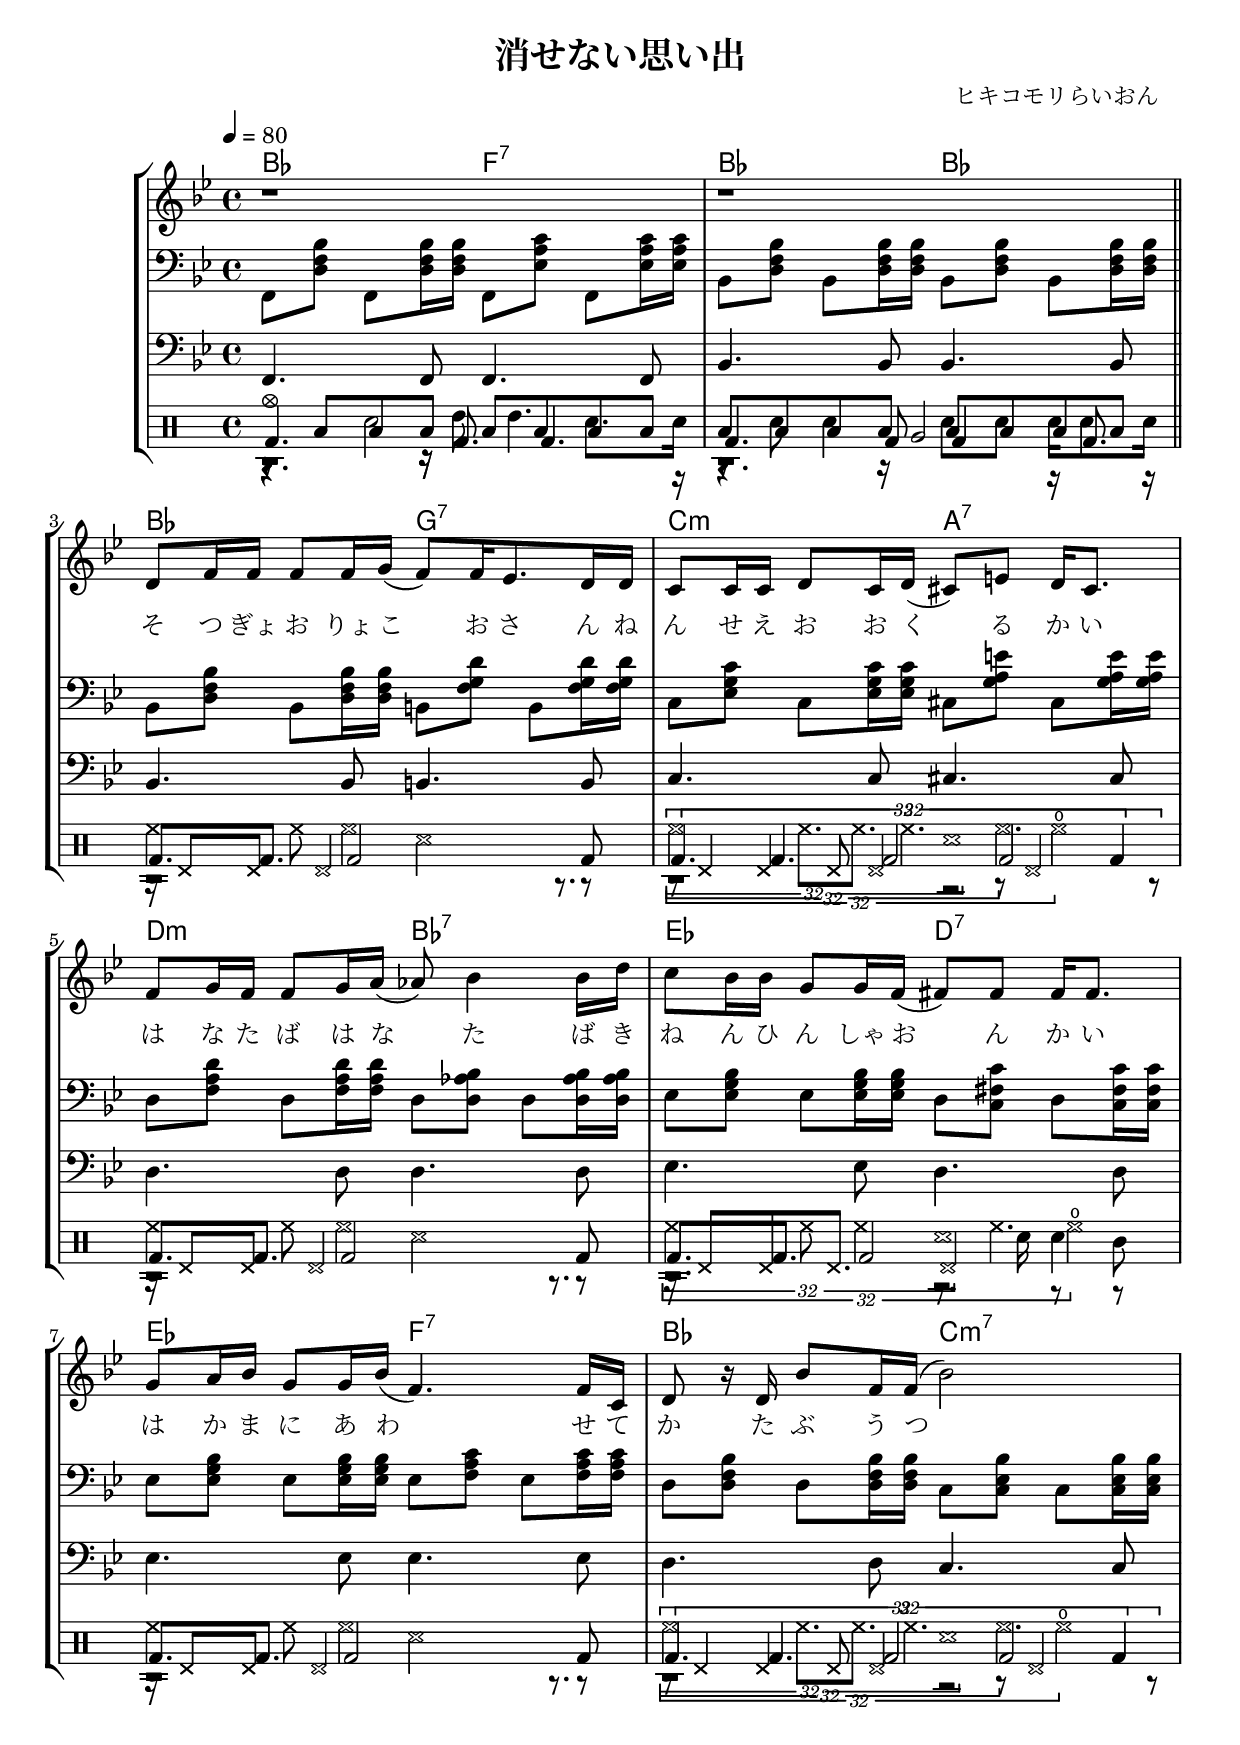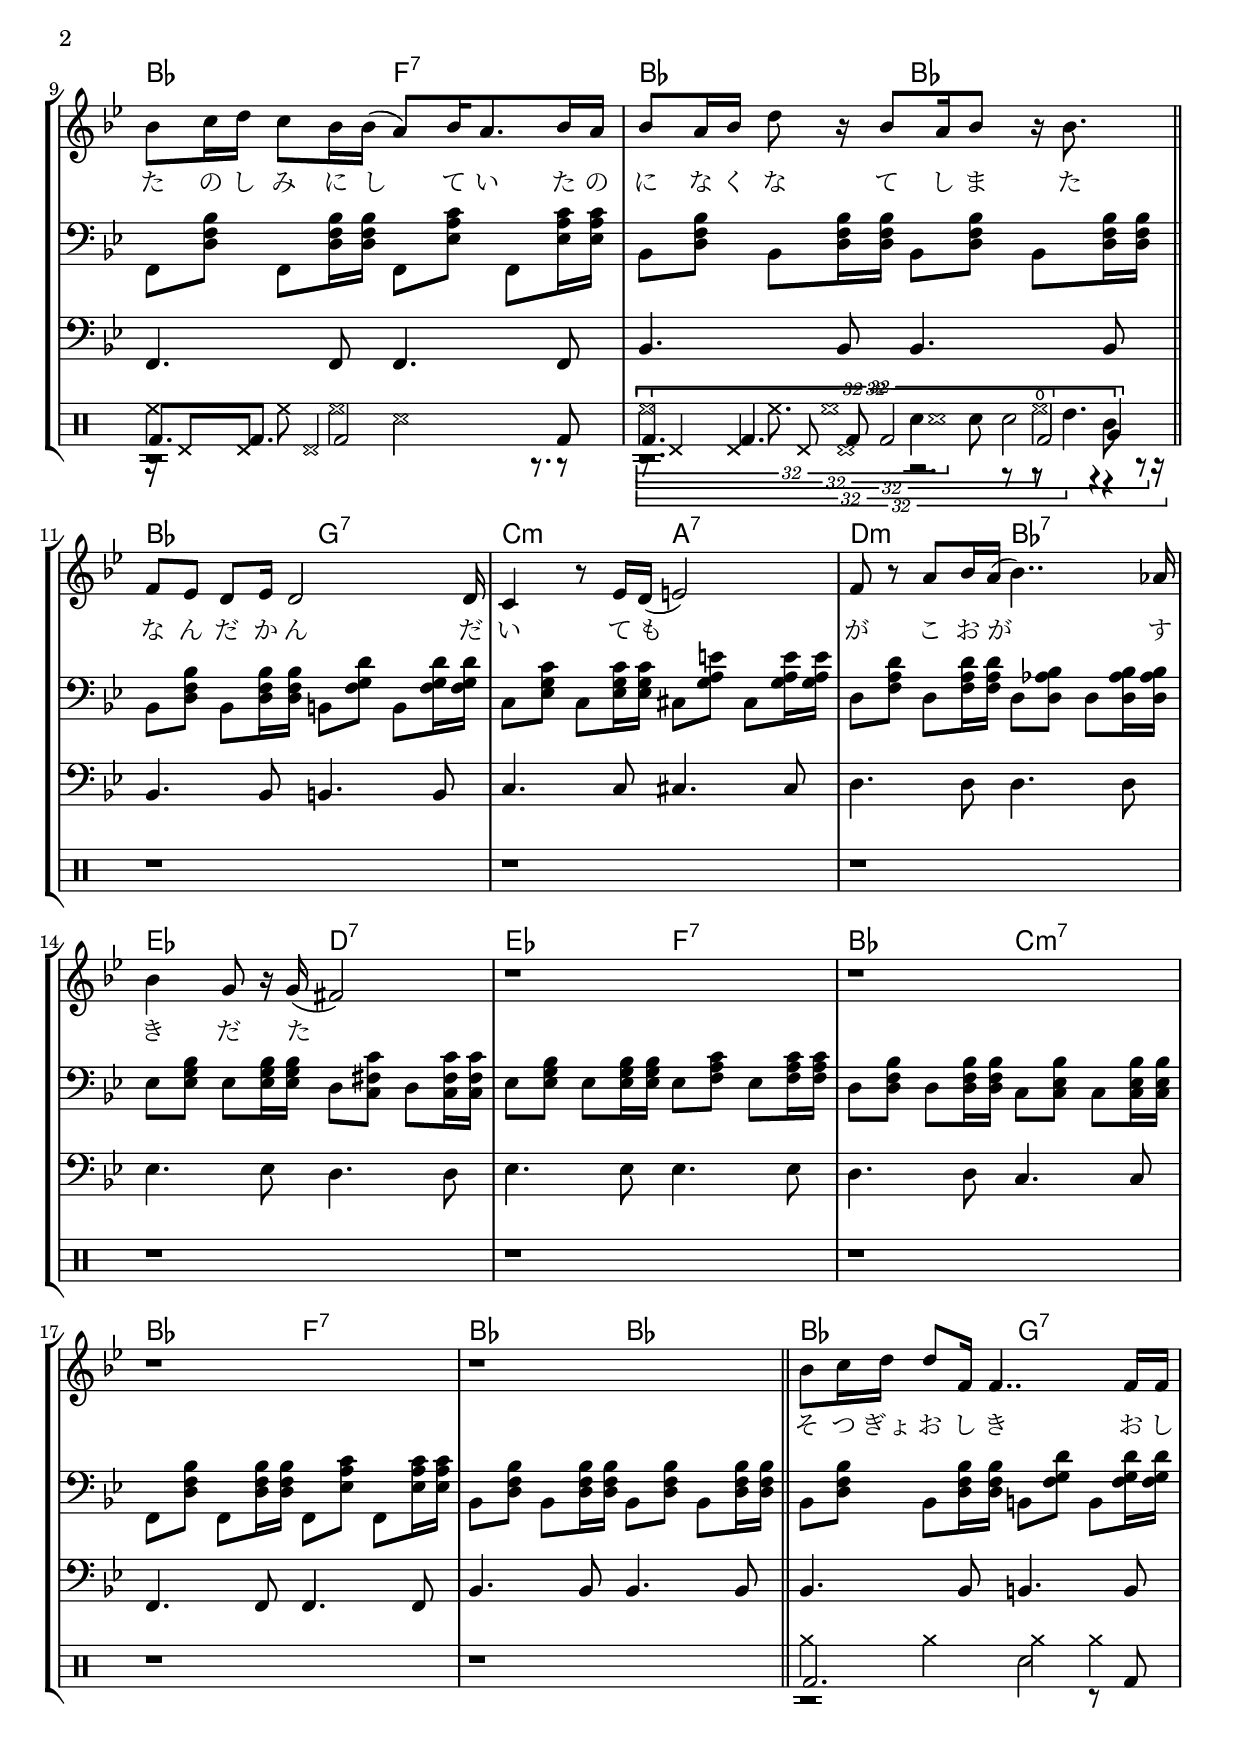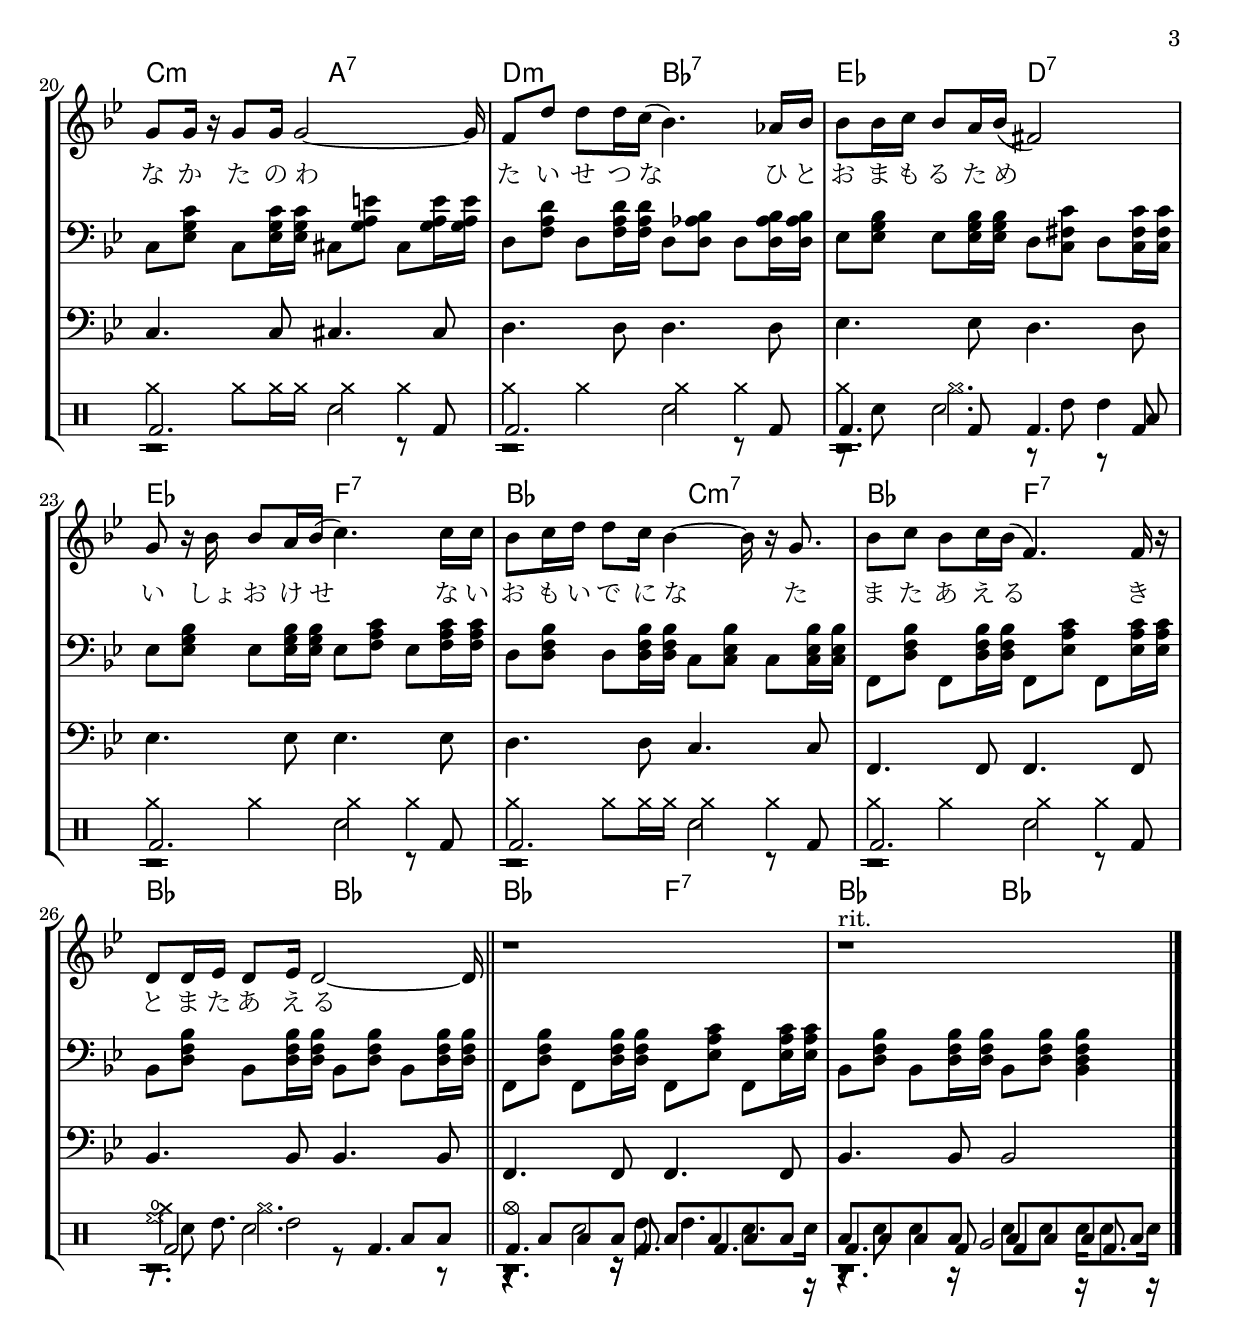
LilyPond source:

\version "2.12.1"

\header {
	title = \markup {消せない思い出}
	composer = \markup \center-column {ヒキコモリらいおん　}
}

harmony = \chordmode {
	bes2 f:7 bes bes 

	bes g:7 c:m a:7 d:m bes:7 es d:7 es f:7 bes c:min7 bes f:7 bes bes 

	bes g:7 c:m a:7 d:m bes:7 es d:7 es f:7 bes c:min7 bes f:7 bes bes 

	bes g:7 c:m a:7 d:m bes:7 es d:7 es f:7 bes c:min7 bes f:7 bes bes 

	bes f:7 bes bes 
}

melody = {
	\key bes \major
	\tempo 4 = 80
	r1 | r1   
	\set Staff.midiInstrument = #"fss0.35"
	 d'8  f'16  f'16  f'8  f'16  g'16  (f'8)  f'16  es'8.  d'16  d'16 
	c'8  c'16  c'16  d'8  c'16  d'16  (cis'8)  e'8  d'16  cis'8. 
	f'8  g'16  f'16  f'8  g'16  a'16  (as'8)  bes'4  bes'16  d''16 
	c''8  bes'16  bes'16  g'8  g'16  f'16  (fis'8)  fis'8  fis'16  fis'8. 
	g'8  a'16  bes'16  g'8  g'16  bes'16  (f'4.)  f'16  c'16 
	d'8  r16  d'16  bes'8  f'16  f'16  (bes'2) 
	bes'8  c''16  d''16  c''8  bes'16  bes'16  (a'8)  bes'16  a'8.  bes'16  a'16 
	bes'8  a'16  bes'16  d''8  r16  bes'8  a'16  bes'8  r16  bes'8.
	\set Staff.midiInstrument = #"fss0.35"
	 f'8  es'8  d'8  es'16  d'2  d'16 
	c'4  r8  es'16  d'16  (e'2) 
	f'8  r8  a'8  bes'16  a'16  (bes'4..)  as'16 
	bes'4  g'8  r16  g'16  (fis'2)
	r1 r1 r1 r1 	\set Staff.midiInstrument = #"fss0.35"
	 bes'8  c''16  d''16  d''8  f'16  f'4..  f'16  f'16 
	g'8  g'16  r16  g'8  g'16  g'2~g'16 
	f'8  d''8  d''8  d''16  c''16  (bes'4.)  as'16  bes'16 
	bes'8  bes'16  c''16  bes'8  a'16  bes'16  (fis'2) 
	g'8  r16  bes'16  bes'8  a'16  bes'16  (c''4.)  c''16  c''16 
	bes'8  c''16  d''16  d''8  c''16  bes'4~bes'16  r16  g'8. 
	bes'8  c''8  bes'8  c''16  bes'16  (f'4.)  f'16  r16 
	d'8  d'16  es'16  d'8  es'16  d'2~d'16
	r1 | r1^"rit." \bar "|."
}

words = \lyricmode {
	
	そ  つ  ぎょ  お  りょ  こ  お  さ  ん  ね  ん  せ  え  お  お  く  る  か  い  は  な  た  ば  は  な  た  ば  き  ね  ん  ひ  ん  しゃ  お  ん  か  い  は  か  ま  に  あ  わ  せ  て  か  た  ぶ  う  つ  た  の  し  み  に  し  て  い  た  の  に  な  く  な  て  し  ま  た  
	な  ん  だ  か  ん  だ  い  て  も  が  こ  お  が  す  き  だ  た  
	そ  つ  ぎょ  お  し  き  お  し  な  か  た  の  わ  た  い  せ  つ  な  ひ  と  お  ま  も  る  た  め  い  しょ  お  け  せ  な  い  お  も  い  で  に  な  た  ま  た  あ  え  る  き  と  ま  た  あ  え  る  
	
}

tempochange = {
	\tempo 4 = 80
	r1 | r1 \bar "||"
	\tempo 4 = 80
	r1 | r1 | r1 | r1 | r1 | r1 | r1 | r1 \bar "||"
	\tempo 4 = 80
	r1 | r1 | r1 | r1 | r1 | r1 | r1 | r1 \bar "||"
	\tempo 4 = 80
	r1 | r1 | r1 | r1 | r1 | r1 | r1 | r1 \bar "||"
	\tempo 4 = 80
	r1 | \tempo 4 = 60 r2 \tempo 4 = 53 r2 \bar "|."
}

mainacc = {
	\clef bass
	\set Staff.midiInstrument = #"Acoustic Guitar (steel)"
	\key bes \major
	\tempo 4 = 80
	f,8 <d f bes> f, <d f bes>16 <d f bes>
	f,8 <es a c'> f, <es a c'>16 <es a c'>
	bes,8 <d f bes> bes, <d f bes>16 <d f bes>
	bes,8 <d f bes> bes, <d f bes>16 <d f bes>
	\bar "||"

	\set Staff.midiInstrument = #"Acoustic Guitar (steel)"
	bes,8 <d f bes> bes, <d f bes>16 <d f bes>
	b,8 <f g d'> b, <f g d'>16 <f g d'>
	c8 <es g c'> c <es g c'>16 <es g c'>
	cis8 <g a e'> cis <g a e'>16 <g a e'>
	d8 <f a d'> d <f a d'>16 <f a d'>
	d8 <d as bes> d <d as bes>16 <d as bes>
	es8 <es g bes> es <es g bes>16 <es g bes>
	d8 <c fis c'> d <c fis c'>16 <c fis c'>
	es8 <es g bes> es <es g bes>16 <es g bes>
	es8 <f a c'> es <f a c'>16 <f a c'>
	d8 <d f bes> d <d f bes>16 <d f bes>
	c8 <c es bes> c <c es bes>16 <c es bes>
	f,8 <d f bes> f, <d f bes>16 <d f bes>
	f,8 <es a c'> f, <es a c'>16 <es a c'>
	bes,8 <d f bes> bes, <d f bes>16 <d f bes>
	bes,8 <d f bes> bes, <d f bes>16 <d f bes>
	\bar "||"

	\set Staff.midiInstrument = #"Acoustic grand"
	bes,8 <d f bes> bes, <d f bes>16 <d f bes>
	b,8 <f g d'> b, <f g d'>16 <f g d'>
	c8 <es g c'> c <es g c'>16 <es g c'>
	cis8 <g a e'> cis <g a e'>16 <g a e'>
	d8 <f a d'> d <f a d'>16 <f a d'>
	d8 <d as bes> d <d as bes>16 <d as bes>
	es8 <es g bes> es <es g bes>16 <es g bes>
	d8 <c fis c'> d <c fis c'>16 <c fis c'>
	es8 <es g bes> es <es g bes>16 <es g bes>
	es8 <f a c'> es <f a c'>16 <f a c'>
	d8 <d f bes> d <d f bes>16 <d f bes>
	c8 <c es bes> c <c es bes>16 <c es bes>
	f,8 <d f bes> f, <d f bes>16 <d f bes>
	f,8 <es a c'> f, <es a c'>16 <es a c'>
	bes,8 <d f bes> bes, <d f bes>16 <d f bes>
	bes,8 <d f bes> bes, <d f bes>16 <d f bes>
	\bar "||"

	\set Staff.midiInstrument = #"Acoustic Guitar (steel)"
	bes,8 <d f bes> bes, <d f bes>16 <d f bes>
	b,8 <f g d'> b, <f g d'>16 <f g d'>
	c8 <es g c'> c <es g c'>16 <es g c'>
	cis8 <g a e'> cis <g a e'>16 <g a e'>
	d8 <f a d'> d <f a d'>16 <f a d'>
	d8 <d as bes> d <d as bes>16 <d as bes>
	es8 <es g bes> es <es g bes>16 <es g bes>
	d8 <c fis c'> d <c fis c'>16 <c fis c'>
	es8 <es g bes> es <es g bes>16 <es g bes>
	es8 <f a c'> es <f a c'>16 <f a c'>
	d8 <d f bes> d <d f bes>16 <d f bes>
	c8 <c es bes> c <c es bes>16 <c es bes>
	f,8 <d f bes> f, <d f bes>16 <d f bes>
	f,8 <es a c'> f, <es a c'>16 <es a c'>
	bes,8 <d f bes> bes, <d f bes>16 <d f bes>
	bes,8 <d f bes> bes, <d f bes>16 <d f bes>
	\bar "||"

	\set Staff.midiInstrument = #"Acoustic Guitar (steel)"
	f,8 <d f bes> f, <d f bes>16 <d f bes>
	f,8 <es a c'> f, <es a c'>16 <es a c'>
	bes,8 <d f bes> bes, <d f bes>16 <d f bes>
	bes,8 <d f bes>8 <bes, d f bes>4
	\bar "|."
}

subacc = {
	\clef bass
	\set Staff.midiInstrument = #"Pizzicato Strings"
	\key bes \major
	\tempo 4 = 80
	f,4.f,8
	f,4.f,8
	bes,4.bes,8
	bes,4.bes,8
	\bar "||"

	\set Staff.midiInstrument = #"Pizzicato Strings"
	bes,4.bes,8
	b,4.b,8
	c4.c8
	cis4.cis8
	d4.d8
	d4.d8
	es4.es8
	d4.d8
	es4.es8
	es4.es8
	d4.d8
	c4.c8
	f,4.f,8
	f,4.f,8
	bes,4.bes,8
	bes,4.bes,8
	\bar "||"

	\set Staff.midiInstrument = #"Acoustic grand"
	bes,4.bes,8
	b,4.b,8
	c4.c8
	cis4.cis8
	d4.d8
	d4.d8
	es4.es8
	d4.d8
	es4.es8
	es4.es8
	d4.d8
	c4.c8
	f,4.f,8
	f,4.f,8
	bes,4.bes,8
	bes,4.bes,8
	\bar "||"

	\set Staff.midiInstrument = #"Pizzicato Strings"
	bes,4.bes,8
	b,4.b,8
	c4.c8
	cis4.cis8
	d4.d8
	d4.d8
	es4.es8
	d4.d8
	es4.es8
	es4.es8
	d4.d8
	c4.c8
	f,4.f,8
	f,4.f,8
	bes,4.bes,8
	bes,4.bes,8
	\bar "||"

	\set Staff.midiInstrument = #"Pizzicato Strings"
	f,4.f,8
	f,4.f,8
	bes,4.bes,8
	bes,2
	\bar "|."
}

percA = {
	\drummode {
	r4 sn2 sn8. sn16  |r8 sn8 sn4 sn8 sn8 sn16 sn8 sn16  \bar "||"
	hh4 hh8 hh2 r8  |\times 16/32{ hh2 hh8. hh8. hh4. hh2. } |hh4 hh8 hh2 r8  |hh4 hh8 hh4 hh4.  |hh4 hh8 hh2 r8  |\times 16/32{ hh2 hh8. hh8. hh4. hh2. } |hh4 hh8 hh2 r8  |\times 16/32{ hh2 hh8. hh1 r4 r16 } \bar "||"
	r1 |r1 |r1 |r1 |r1 |r1 |r1 |r1 \bar "||"
	cymr4 cymr4 cymr4 cymr4  |cymr4 cymr8 cymr16 cymr16 cymr4 cymr4  |cymr4 cymr4 cymr4 cymr4  |cymr4 cymr2.  |cymr4 cymr4 cymr4 cymr4  |cymr4 cymr8 cymr16 cymr16 cymr4 cymr4  |cymr4 cymr4 cymr4 cymr4  |cymr4 cymr2.  \bar "||"
	r4 sn2 sn8. sn16  |r8 sn8 sn4 sn8 sn8 sn16 sn8 sn16  \bar "|."
	}
}

percB = {
	\drummode {
	r4. r16 tommh8 tommh4. r16  |r1  \bar "||"
	r16 hhp8 hhp8 hhp2 r8.  |\times 16/32{ r8 hhp4 hhp4 hhp8 hhp2 r8 hhp2 r8 } |r16 hhp8 hhp8 hhp2 r8.  |r16 hhp8 hhp8 hhp8. hhp2  |r16 hhp8 hhp8 hhp2 r8.  |\times 16/32{ r8 hhp4 hhp4 hhp8 hhp2 r8 hhp2 r8 } |r16 hhp8 hhp8 hhp2 r8.  |\times 16/32{ r8 hhp4 hhp4 hhp8 hhp1 r4 } \bar "||"
	r1 |r1 |r1 |r1 |r1 |r1 |r1 |r1 \bar "||"
	r2 sn2  |r2 sn2  |r2 sn2  |r8 sn8 sn2.  |r2 sn2  |r2 sn2  |r2 sn2  |r8 sn8 sn2.  \bar "||"
	r4. r16 tommh8 tommh4. r16  |r1  \bar "|."
	}
}

percC = {
	\drummode {
	r8 toml8 toml8 toml8 toml8 toml8 toml8 toml8  |toml8 toml8 toml8 toml8 toml8 toml8 toml8 toml8  \bar "||"
	r1  |\times 16/32{ r1 r2 hho2 } |r1  |\times 16/32{ r1 r2 hho2 } |r1  |\times 16/32{ r1 r2 hho2 } |r1  |\times 16/32{ r1 r2 hho2 } \bar "||"
	r1 |r1 |r1 |r1 |r1 |r1 |r1 |r1 \bar "||"
	bd2. r8 bd8  |bd2. r8 bd8  |bd2. r8 bd8  |bd4. bd8 bd4. bd8  |bd2. r8 bd8  |bd2. r8 bd8  |bd2. r8 bd8  |bd2 r8 bd4.  \bar "||"
	r8 toml8 toml8 toml8 toml8 toml8 toml8 toml8  |toml8 toml8 toml8 toml8 toml8 toml8 toml8 toml8  \bar "|."
	}
}

percD = {
	\drummode {
	r1  |r4. r16 tomfh2 r16  \bar "||"
	bd8. bd8. bd2 bd8  |\times 16/32{ bd4. bd4. bd2 bd2 bd4 } |bd8. bd8. bd2 bd8  |bd8. bd8. bd2 r8  |bd8. bd8. bd2 bd8  |\times 16/32{ bd4. bd4. bd2 bd2 bd4 } |bd8. bd8. bd2 bd8  |\times 16/32{ bd4. bd4. bd8 bd2 r8 bd2 } \bar "||"
	r1 |r1 |r1 |r1 |r1 |r1 |r1 |r1 \bar "||"
	r1 |r1 |r1 |r2 r8 tommh8 tommh4  |r1 |r1 |r1 |r8. tommh8. tommh2 r8  \bar "||"
	r1  |r4. r16 tomfh2 r16  \bar "|."
	}
}

percE = {
	\drummode {
	bd4. r16 bd8. bd4.  |bd4. bd8 bd4 r16 bd8.  \bar "||"
	r2 ss2  |\times 16/32{ r1 ss1 } |r2 ss2  |\times 16/32{ r1 ss1 } |r2 ss2  |\times 16/32{ r1 ss1 } |r2 ss2  |\times 16/32{ r1 ss1 } \bar "||"
	r1 |r1 |r1 |r1 |r1 |r1 |r1 |r1 \bar "||"
	r1 |r1 |r1 |r2. r8 toml8  |r1 |r1 |r1 |r2. toml8 toml8  \bar "||"
	bd4. r16 bd8. bd4.  |bd4. bd8 bd4 r16 bd8.  \bar "|."
	}
}

percF = {
	\drummode {
	cymc1  |r1 \bar "||"
	r1 |r1 |r1 |r2 r8. sn16 sn4  |r1 |r1 |r1 |\times 16/32{ r1 sn4 sn8 sn2 r8 } \bar "||"
	r1 | r1 | r1 | r1 | r1 | r1 | r1 | r1 \bar "||"
	r1 |r1 |r1 |r1 |r1 |r1 |r1 |hho1  \bar "||"
	cymc1  |r1 \bar "|."
	}
}

percG = {
	\drummode {
	r1 | r1 \bar "||"
	r1 |r1 |r1 |r2. r8 tomml8  |r1 |r1 |r1 |r2. r8 tomml8  \bar "||"
	r1 | r1 | r1 | r1 | r1 | r1 | r1 | r1 \bar "||"
	r1 | r1 | r1 | r1 | r1 | r1 | r1 | r1 \bar "||"
	r1 | r1 \bar "|."
	}
}

percH = {
	\drummode {
	r1 | r1 \bar "||"
	r1 |r1 |r1 |r1 |r1 |r1 |r1 |\times 16/32{ r1 r2 r8 tommh4. } \bar "||"
	r1 | r1 | r1 | r1 | r1 | r1 | r1 | r1 \bar "||"
	r1 | r1 | r1 | r1 | r1 | r1 | r1 | r1 \bar "||"
	r1 | r1 \bar "|."
	}
}

percI = {
	\drummode {
	r1 | r1 \bar "||"
	r1 |r1 |r1 |r1 |r1 |r1 |r1 |\times 16/32{ r1 r2. tomfh4 } \bar "||"
	r1 | r1 | r1 | r1 | r1 | r1 | r1 | r1 \bar "||"
	r1 | r1 | r1 | r1 | r1 | r1 | r1 | r1 \bar "||"
	r1 | r1 \bar "|."
	}
}

\score {
	<<
		\new StaffGroup <<
			\new ChordNames {\harmony}
			\new Voice = "melody" {\melody}
			\new Lyrics \lyricsto "melody" \words
			\new Staff = "mainacc" {\mainacc}
			\new Staff = "subacc" {\subacc}
			\new DrumStaff <<
				\new DrumVoice {\percA}
				\new DrumVoice {\percB}
				\new DrumVoice {\percC}
				\new DrumVoice {\percD}
				\new DrumVoice {\percE}
				\new DrumVoice {\percF}
				\new DrumVoice {\percG}
				\new DrumVoice {\percH}
				\new DrumVoice {\percI}
			>>
		>>
	>>
	\layout { }
}
